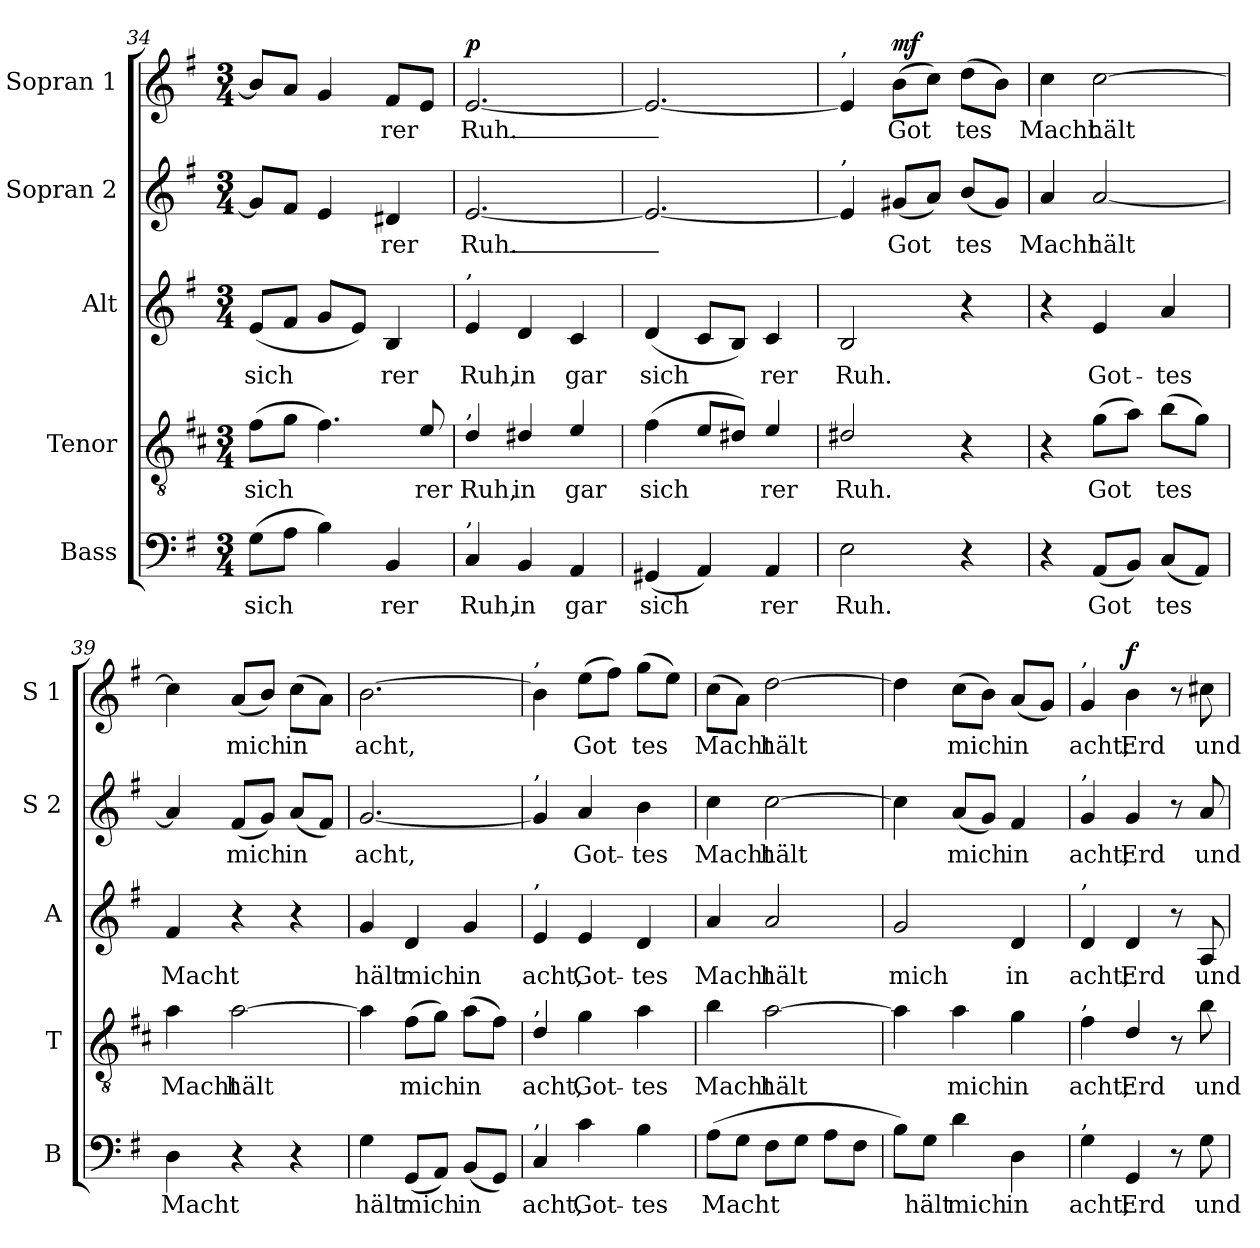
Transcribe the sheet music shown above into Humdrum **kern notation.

**kern	**text	**kern	**text	**kern	**text	**kern	**text	**kern	**text	**dynam
*part5	*part5	*part4	*part4	*part3	*part3	*part2	*part2	*part1	*part1	*part1
*staff5	*staff5	*staff4	*staff4	*staff3	*staff3	*staff2	*staff2	*staff1	*staff1	*staff1
*I"Bass	*	*I"Tenor	*	*I"Alt	*	*I"Sopran 2	*	*I"Sopran 1	*	*
*I'B	*	*I'T	*	*I'A	*	*I'S 2	*	*I'S 1	*	*
*clefF4	*	*clefGv2	*	*clefG2	*	*clefG2	*	*clefG2	*	*
*	*	*ITrd4c7	*	*	*	*	*	*	*	*
*k[f#]	*	*k[f#]	*	*k[f#]	*	*k[f#]	*	*k[f#]	*	*
*M3/4	*	*M3/4	*	*M3/4	*	*M3/4	*	*M3/4	*	*
=34	=34	=34	=34	=34	=34	=34	=34	=34	=34	=34
!	!LO:LY:b	!	!LO:LY:b	!	!LO:LY:b	!	!	!	!	!
(8G\L	sich	(8B\L	sich	(8e/L	sich	8g/L]	.	8b/L]	.	.
8A\J	.	8c\J	.	8f#/J	.	8f#/J	.	8a/J	.	.
4B\)	.	4.B\)	.	8g/L	.	4e/	.	4g/	.	.
.	.	.	.	8e/J)	.	.	.	.	.	.
!	!LO:LY:b	!	!	!	!LO:LY:b	!	!LO:LY:b	!	!LO:LY:b	!
4BB/	rer	.	.	4B/	rer	4d#X/	rer	8f#/L	rer	.
!	!	!	!LO:LY:b	!	!	!	!	!	!	!
.	.	8A/	rer	.	.	.	.	8e/J	.	.
=35	=35	=35	=35	=35	=35	=35	=35	=35	=35	=35
!	!	!	!	!LO:TX:a:t=,	!	!	!	!	!	!
!	!	!LO:TX:a:t=,	!	!	!	!	!	!	!	!
!LO:TX:a:t=,	!	!	!	!	!	!	!	!	!	!
!	!LO:LY:b	!	!LO:LY:b	!	!LO:LY:b	!	!LO:LY:b	!	!LO:LY:b	!LO:DY:b
4C/	Ruh,	4G/	Ruh,	4e/	Ruh,	[2.e/	Ruh._-	[2.e/	Ruh._-	p
!	!LO:LY:b	!	!LO:LY:b	!	!LO:LY:b	!	!	!	!	!
4BB/	in	4G#X/	in	4d/	in	.	.	.	.	.
!	!LO:LY:b	!	!LO:LY:b	!	!LO:LY:b	!	!	!	!	!
4AA/	gar	4A/	gar	4c/	gar	.	.	.	.	.
!!LO:LB:g=z
=36	=36	=36	=36	=36	=36	=36	=36	=36	=36	=36
!	!LO:LY:b	!	!LO:LY:b	!	!LO:LY:b	!	!LO:LY:b	!	!LO:LY:b	!
(4GG#X/	sich	(4B\	sich	(4d/	sich	2.e/_	-	2.e/_	-	.
4AA/)	.	8A/L	.	8c/L	.	.	.	.	.	.
.	.	8G#X/J)	.	8B/J)	.	.	.	.	.	.
!	!LO:LY:b	!	!LO:LY:b	!	!LO:LY:b	!	!	!	!	!
4AA/	rer	4A/	rer	4c/	rer	.	.	.	.	.
=37	=37	=37	=37	=37	=37	=37	=37	=37	=37	=37
!	!	!	!	!	!	!	!	!LO:TX:a:t=,	!	!
!	!	!	!	!	!	!LO:TX:a:t=,	!	!	!	!
!	!LO:LY:b	!	!LO:LY:b	!	!LO:LY:b	!	!	!	!	!
2E\	Ruh.	2G#X/	Ruh.	2B/	Ruh.	4e/]	.	4e/]	.	.
!	!	!	!	!	!	!	!LO:LY:b	!	!LO:LY:b	!LO:DY:b
.	.	.	.	.	.	(8g#X/L	Got	(8b\L	Got	mf
.	.	.	.	.	.	8a/J)	.	8cc\J)	.	.
!	!	!	!	!	!	!	!LO:LY:b	!	!LO:LY:b	!
4r	.	4r	.	4r	.	(8b/L	tes	(8dd\L	tes	.
.	.	.	.	.	.	8g#/J)	.	8b\J)	.	.
=38	=38	=38	=38	=38	=38	=38	=38	=38	=38	=38
!	!	!	!	!	!	!	!LO:LY:b	!	!LO:LY:b	!
4r	.	4r	.	4r	.	4a/	Macht	4cc\	Macht	.
!	!LO:LY:b	!	!LO:LY:b	!	!LO:LY:b	!	!LO:LY:b	!	!LO:LY:b	!
(8AA/L	Got	(8c\L	Got	4e/	Got-	[2a/	hält	[2cc\	hält	.
8BB/J)	.	8d\J)	.	.	.	.	.	.	.	.
!	!LO:LY:b	!	!LO:LY:b	!	!LO:LY:b	!	!	!	!	!
(8C/L	tes	(8e\L	tes	4a/	tes	.	.	.	.	.
8AA/J)	.	8c\J)	.	.	.	.	.	.	.	.
=39	=39	=39	=39	=39	=39	=39	=39	=39	=39	=39
!	!LO:LY:b	!	!LO:LY:b	!	!LO:LY:b	!	!	!	!	!
4D\	Macht	4d\	Macht	4f#/	Macht	4a/]	.	4cc\]	.	.
!	!	!	!LO:LY:b	!	!	!	!LO:LY:b	!	!LO:LY:b	!
4r	.	[2d\	hält	4r	.	(8f#/L	mich	(8a/L	mich	.
.	.	.	.	.	.	8g/J)	.	8b/J)	.	.
!	!	!	!	!	!	!	!LO:LY:b	!	!LO:LY:b	!
4r	.	.	.	4r	.	(8a/L	in	(8cc\L	in	.
.	.	.	.	.	.	8f#/J)	.	8a\J)	.	.
=40	=40	=40	=40	=40	=40	=40	=40	=40	=40	=40
!	!LO:LY:b	!	!	!	!LO:LY:b	!	!LO:LY:b	!	!LO:LY:b	!
4G\	hält	4d\]	.	4g/	hält	[2.g/	acht,	[2.b\	acht,	.
!	!LO:LY:b	!	!LO:LY:b	!	!LO:LY:b	!	!	!	!	!
(8GG/L	mich	(8B\L	mich	4d/	mich	.	.	.	.	.
8AA/J)	.	8c\J)	.	.	.	.	.	.	.	.
!	!LO:LY:b	!	!LO:LY:b	!	!LO:LY:b	!	!	!	!	!
(8BB/L	in	(8d\L	in	4g/	in	.	.	.	.	.
8GG/J)	.	8B\J)	.	.	.	.	.	.	.	.
=41	=41	=41	=41	=41	=41	=41	=41	=41	=41	=41
!	!	!	!	!	!	!	!	!LO:TX:a:t=,	!	!
!	!	!	!	!	!	!LO:TX:a:t=,	!	!	!	!
!	!	!	!	!LO:TX:a:t=,	!	!	!	!	!	!
!	!	!LO:TX:a:t=,	!	!	!	!	!	!	!	!
!LO:TX:a:t=,	!	!	!	!	!	!	!	!	!	!
!	!LO:LY:b	!	!LO:LY:b	!	!LO:LY:b	!	!	!	!	!
4C/	acht,	4G/	acht,	4e/	acht,	4g/]	.	4b\]	.	.
!	!LO:LY:b	!	!LO:LY:b	!	!LO:LY:b	!	!LO:LY:b	!	!LO:LY:b	!
4c\	Got-	4c\	Got-	4e/	Got-	4a/	Got-	(8ee\L	Got	.
.	.	.	.	.	.	.	.	8ff#\J)	.	.
!	!LO:LY:b	!	!LO:LY:b	!	!LO:LY:b	!	!LO:LY:b	!	!LO:LY:b	!
4B\	tes	4d\	tes	4d/	tes	4b\	tes	(8gg\L	tes	.
.	.	.	.	.	.	.	.	8ee\J)	.	.
!!LO:PB:g=z
=42	=42	=42	=42	=42	=42	=42	=42	=42	=42	=42
!	!LO:LY:b	!	!LO:LY:b	!	!LO:LY:b	!	!LO:LY:b	!	!LO:LY:b	!
(8A\L	Macht	4e\	Macht	4a/	Macht	4cc\	Macht	(8cc\L	Macht	.
8G\J	.	.	.	.	.	.	.	8a\J)	.	.
!	!	!	!LO:LY:b	!	!LO:LY:b	!	!LO:LY:b	!	!LO:LY:b	!
8F#\L	.	[2d\	hält	2a/	hält	[2cc\	hält	[2dd\	hält	.
8G\J	.	.	.	.	.	.	.	.	.	.
8A\L	.	.	.	.	.	.	.	.	.	.
8F#\J	.	.	.	.	.	.	.	.	.	.
=43	=43	=43	=43	=43	=43	=43	=43	=43	=43	=43
!	!	!	!	!	!LO:LY:b	!	!	!	!	!
8B\L)	.	4d\]	.	2g/	mich	4cc\]	.	4dd\]	.	.
!	!LO:LY:b	!	!	!	!	!	!	!	!	!
8G\J	hält	.	.	.	.	.	.	.	.	.
!	!LO:LY:b	!	!LO:LY:b	!	!	!	!LO:LY:b	!	!LO:LY:b	!
4d\	mich	4d\	mich	.	.	(8a/L	mich	(8cc\L	mich	.
.	.	.	.	.	.	8g/J)	.	8b\J)	.	.
!	!LO:LY:b	!	!LO:LY:b	!	!LO:LY:b	!	!LO:LY:b	!	!LO:LY:b	!
4D\	in	4c\	in	4d/	in	4f#/	in	(8a/L	in	.
.	.	.	.	.	.	.	.	8g/J)	.	.
=44	=44	=44	=44	=44	=44	=44	=44	=44	=44	=44
!	!	!	!	!	!	!	!	!LO:TX:a:t=,	!	!
!	!	!	!	!	!	!LO:TX:a:t=,	!	!	!	!
!	!	!	!	!LO:TX:a:t=,	!	!	!	!	!	!
!	!	!LO:TX:a:t=,	!	!	!	!	!	!	!	!
!LO:TX:a:t=,	!	!	!	!	!	!	!	!	!	!
!	!LO:LY:b	!	!LO:LY:b	!	!LO:LY:b	!	!LO:LY:b	!	!LO:LY:b	!
4G\	acht;	4B\	acht;	4d/	acht;	4g/	acht;	4g/	acht;	.
!	!LO:LY:b	!	!LO:LY:b	!	!LO:LY:b	!	!LO:LY:b	!	!LO:LY:b	!LO:DY:b
4GG/	Erd	4G/	Erd	4d/	Erd	4g/	Erd	4b\	Erd	f
8r	.	8r	.	8r	.	8r	.	8r	.	.
!	!LO:LY:b	!	!LO:LY:b	!	!LO:LY:b	!	!LO:LY:b	!	!LO:LY:b	!
8G\	und	8e\	und	8A/	und	8a/	und	8cc#X\	und	.
=	=	=	=	=	=	=	=	=	=	=
*-	*-	*-	*-	*-	*-	*-	*-	*-	*-	*-
